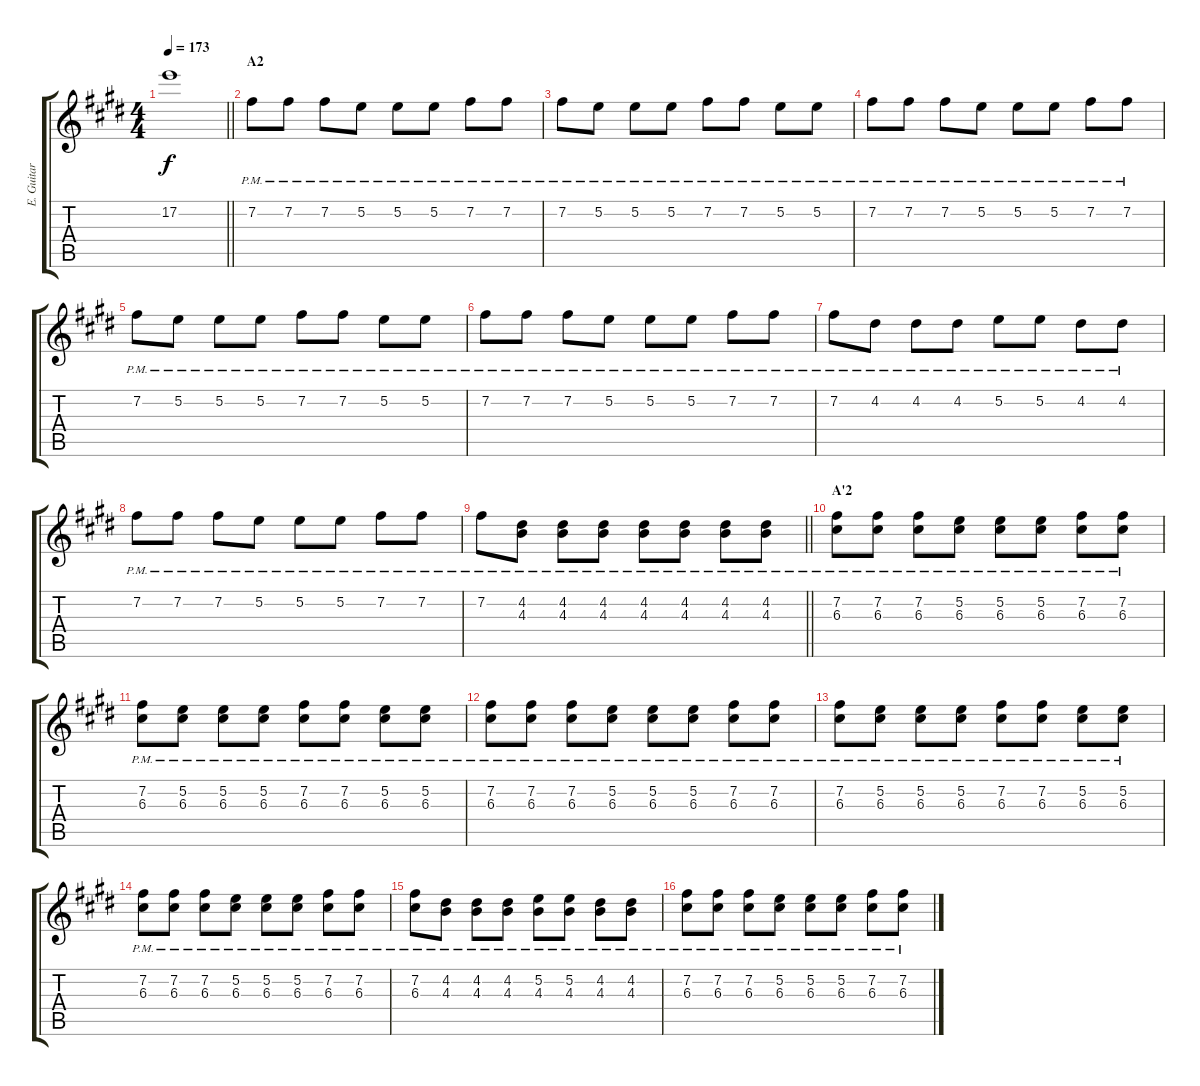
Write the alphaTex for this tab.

\track ("E. Guitar II" "E. Guitar ") {instrument overdrivenguitar}
\staff {score tabs}
\tuning (E4 B3 G3 D3 A2 E2) {hide}
\ts (4 4)
\tempo 173
\clef g2
\barLineRight lightlight
\ks e
17.2{t}.1{dy f} |
\section ("" "A2")
7.2{pm}.8 7.2{pm}.8 7.2{pm}.8 5.2{pm}.8 5.2{pm}.8 5.2{pm}.8 7.2{pm}.8 7.2{pm}.8 |
7.2{pm}.8 5.2{pm}.8 5.2{pm}.8 5.2{pm}.8 7.2{pm}.8 7.2{pm}.8 5.2{pm}.8 5.2{pm}.8 |
7.2{pm}.8 7.2{pm}.8 7.2{pm}.8 5.2{pm}.8 5.2{pm}.8 5.2{pm}.8 7.2{pm}.8 7.2{pm}.8 |
7.2{pm}.8 5.2{pm}.8 5.2{pm}.8 5.2{pm}.8 7.2{pm}.8 7.2{pm}.8 5.2{pm}.8 5.2{pm}.8 |
7.2{pm}.8 7.2{pm}.8 7.2{pm}.8 5.2{pm}.8 5.2{pm}.8 5.2{pm}.8 7.2{pm}.8 7.2{pm}.8 |
7.2{pm}.8 4.2{pm}.8 4.2{pm}.8 4.2{pm}.8 5.2{pm}.8 5.2{pm}.8 4.2{pm}.8 4.2{pm}.8 |
7.2{pm}.8 7.2{pm}.8 7.2{pm}.8 5.2{pm}.8 5.2{pm}.8 5.2{pm}.8 7.2{pm}.8 7.2{pm}.8 |
\barLineRight lightlight
7.2{pm}.8 (4.2{pm} 4.3{pm}).8 (4.2{pm} 4.3{pm}).8 (4.2{pm} 4.3{pm}).8 (4.2{pm} 4.3{pm}).8 (4.2{pm} 4.3{pm}).8 (4.2{pm} 4.3{pm}).8 (4.2{pm} 4.3{pm}).8 |
\section ("" "A'2")
(7.2{pm} 6.3{pm}).8 (7.2{pm} 6.3{pm}).8 (7.2{pm} 6.3{pm}).8 (5.2{pm} 6.3{pm}).8 (5.2{pm} 6.3{pm}).8 (5.2{pm} 6.3{pm}).8 (7.2{pm} 6.3{pm}).8 (7.2{pm} 6.3{pm}).8 |
(7.2{pm} 6.3{pm}).8 (5.2{pm} 6.3{pm}).8 (5.2{pm} 6.3{pm}).8 (5.2{pm} 6.3{pm}).8 (7.2{pm} 6.3{pm}).8 (7.2{pm} 6.3{pm}).8 (5.2{pm} 6.3{pm}).8 (5.2{pm} 6.3{pm}).8 |
(7.2{pm} 6.3{pm}).8 (7.2{pm} 6.3{pm}).8 (7.2{pm} 6.3{pm}).8 (5.2{pm} 6.3{pm}).8 (5.2{pm} 6.3{pm}).8 (5.2{pm} 6.3{pm}).8 (7.2{pm} 6.3{pm}).8 (7.2{pm} 6.3{pm}).8 |
(7.2{pm} 6.3{pm}).8 (5.2{pm} 6.3{pm}).8 (5.2{pm} 6.3{pm}).8 (5.2{pm} 6.3{pm}).8 (7.2{pm} 6.3{pm}).8 (7.2{pm} 6.3{pm}).8 (5.2{pm} 6.3{pm}).8 (5.2{pm} 6.3{pm}).8 |
(7.2{pm} 6.3{pm}).8 (7.2{pm} 6.3{pm}).8 (7.2{pm} 6.3{pm}).8 (5.2{pm} 6.3{pm}).8 (5.2{pm} 6.3{pm}).8 (5.2{pm} 6.3{pm}).8 (7.2{pm} 6.3{pm}).8 (7.2{pm} 6.3{pm}).8 |
(7.2{pm} 6.3{pm}).8 (4.2{pm} 4.3{pm}).8 (4.2{pm} 4.3{pm}).8 (4.2{pm} 4.3{pm}).8 (5.2{pm} 4.3{pm}).8 (5.2{pm} 4.3{pm}).8 (4.2{pm} 4.3{pm}).8 (4.2{pm} 4.3{pm}).8 |
(7.2{pm} 6.3{pm}).8 (7.2{pm} 6.3{pm}).8 (7.2{pm} 6.3{pm}).8 (5.2{pm} 6.3{pm}).8 (5.2{pm} 6.3{pm}).8 (5.2{pm} 6.3{pm}).8 (7.2{pm} 6.3{pm}).8 (7.2{pm} 6.3{pm}).8
